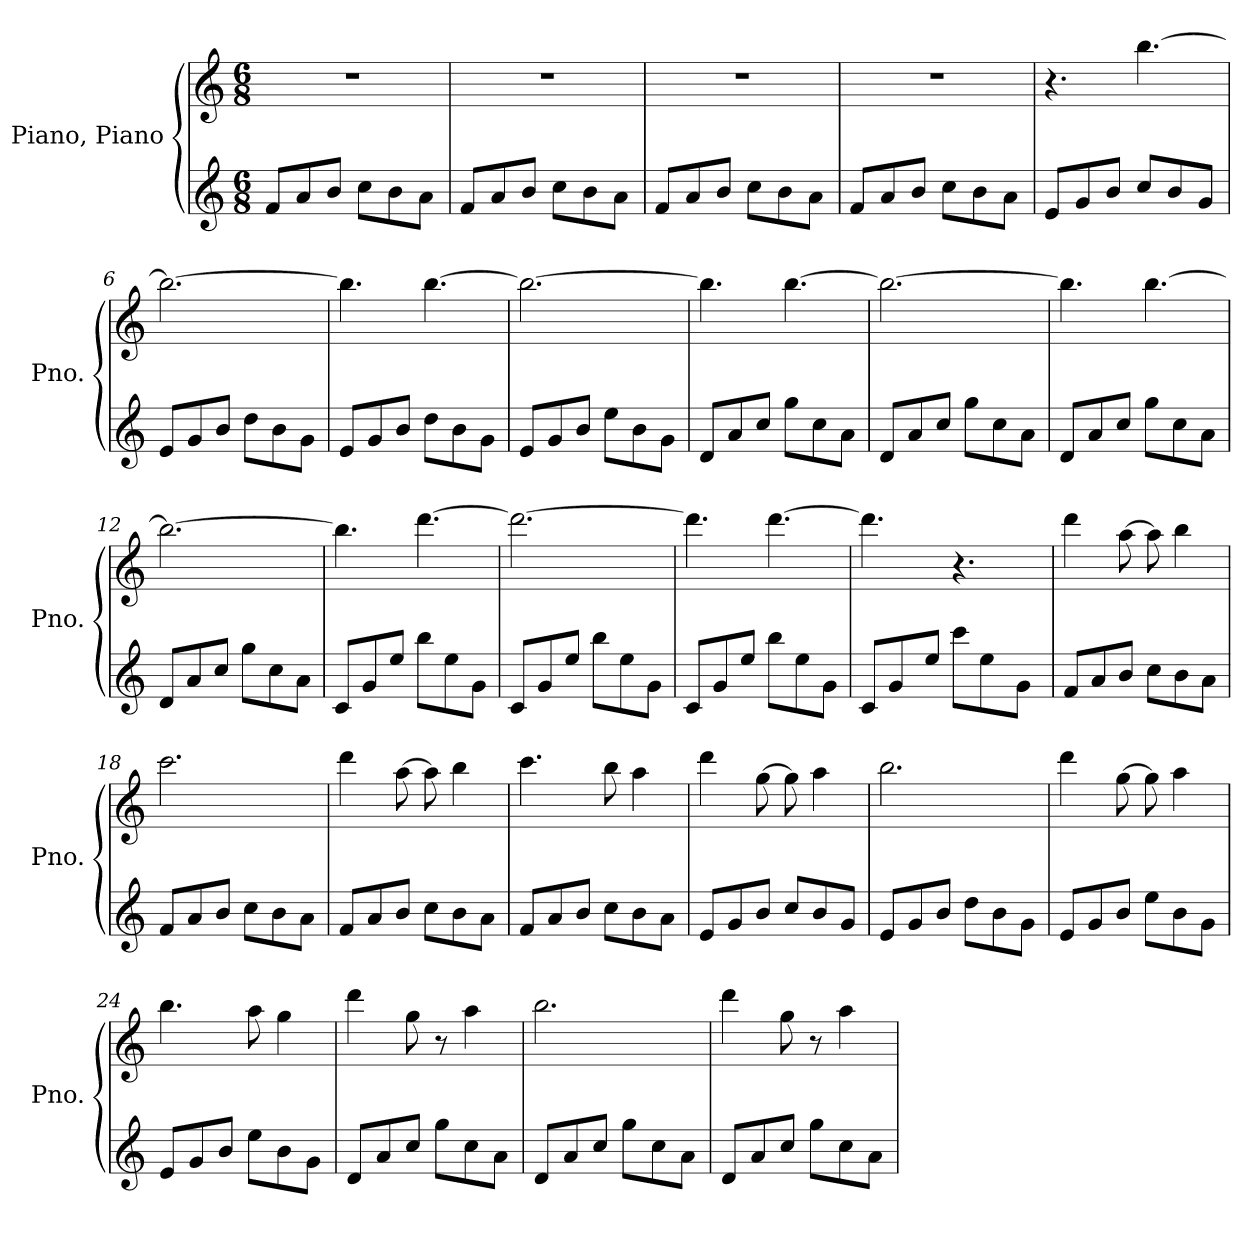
**kern	**kern
*part1	*part1
*staff2	*staff1
*I"Piano, Piano	*
*I'Pno.	*
*clefG2	*clefG2
*k[]	*k[]
*M6/8	*M6/8
*MM156	*MM156
=1	=1
8f/L	2.r
8a/	.
8b/J	.
8cc\L	.
8b\	.
8a\J	.
=2	=2
8f/L	2.r
8a/	.
8b/J	.
8cc\L	.
8b\	.
8a\J	.
=3	=3
8f/L	2.r
8a/	.
8b/J	.
8cc\L	.
8b\	.
8a\J	.
=4	=4
8f/L	2.r
8a/	.
8b/J	.
8cc\L	.
8b\	.
8a\J	.
=5	=5
8e/L	4.r
8g/	.
8b/J	.
8cc/L	[4.bb\
8b/	.
8g/J	.
=6	=6
8e/L	2.bb\_
8g/	.
8b/J	.
8dd\L	.
8b\	.
8g\J	.
!!LO:LB:g=z
=7	=7
8e/L	4.bb\]
8g/	.
8b/J	.
8dd\L	[4.bb\
8b\	.
8g\J	.
=8	=8
8e/L	2.bb\_
8g/	.
8b/J	.
8ee\L	.
8b\	.
8g\J	.
=9	=9
8d/L	4.bb\]
8a/	.
8cc/J	.
8gg\L	[4.bb\
8cc\	.
8a\J	.
=10	=10
8d/L	2.bb\_
8a/	.
8cc/J	.
8gg\L	.
8cc\	.
8a\J	.
=11	=11
8d/L	4.bb\]
8a/	.
8cc/J	.
8gg\L	[4.bb\
8cc\	.
8a\J	.
=12	=12
8d/L	2.bb\_
8a/	.
8cc/J	.
8gg\L	.
8cc\	.
8a\J	.
!!LO:LB:g=z
=13	=13
8c/L	4.bb\]
8g/	.
8ee/J	.
8bb\L	[4.ddd\
8ee\	.
8g\J	.
=14	=14
8c/L	2.ddd\_
8g/	.
8ee/J	.
8bb\L	.
8ee\	.
8g\J	.
=15	=15
8c/L	4.ddd\]
8g/	.
8ee/J	.
8bb\L	[4.ddd\
8ee\	.
8g\J	.
=16	=16
*	*^
*	*	*^
8c/L	4.ddd\]	8.ryy	2ryy
8g/	.	.	.
*	*MM142	*	*
.	.	2ryy	.
8ee/J	.	.	.
*	*MM129	*	*
8ccc\L	4.r	.	.
8ee\	.	.	16ryy
*	*MM115	*	*
.	.	.	8.ryy
8g\J	.	.	.
.	.	16ryy	.
*	*v	*v	*v
=17	=17
*	*MM156
8f/L	4ddd\
8a/	.
8b/J	[8aa\
8cc\L	8aa\]
8b\	4bb\
8a\J	.
=18	=18
8f/L	2.ccc\
8a/	.
8b/J	.
8cc\L	.
8b\	.
8a\J	.
!!LO:LB:g=z
=19	=19
8f/L	4ddd\
8a/	.
8b/J	[8aa\
8cc\L	8aa\]
8b\	4bb\
8a\J	.
=20	=20
8f/L	4.ccc\
8a/	.
8b/J	.
8cc\L	8bb\
8b\	4aa\
8a\J	.
=21	=21
8e/L	4ddd\
8g/	.
8b/J	[8gg\
8cc/L	8gg\]
8b/	4aa\
8g/J	.
=22	=22
8e/L	2.bb\
8g/	.
8b/J	.
8dd\L	.
8b\	.
8g\J	.
=23	=23
8e/L	4ddd\
8g/	.
8b/J	[8gg\
8ee\L	8gg\]
8b\	4aa\
8g\J	.
=24	=24
8e/L	4.bb\
8g/	.
8b/J	.
8ee\L	8aa\
8b\	4gg\
8g\J	.
!!LO:LB:g=z
=25	=25
8d/L	4ddd\
8a/	.
8cc/J	8gg\
8gg\L	8r
8cc\	4aa\
8a\J	.
=26	=26
8d/L	2.bb\
8a/	.
8cc/J	.
8gg\L	.
8cc\	.
8a\J	.
=27	=27
8d/L	4ddd\
8a/	.
8cc/J	8gg\
8gg\L	8r
8cc\	4aa\
8a\J	.
=	=
*-	*-
